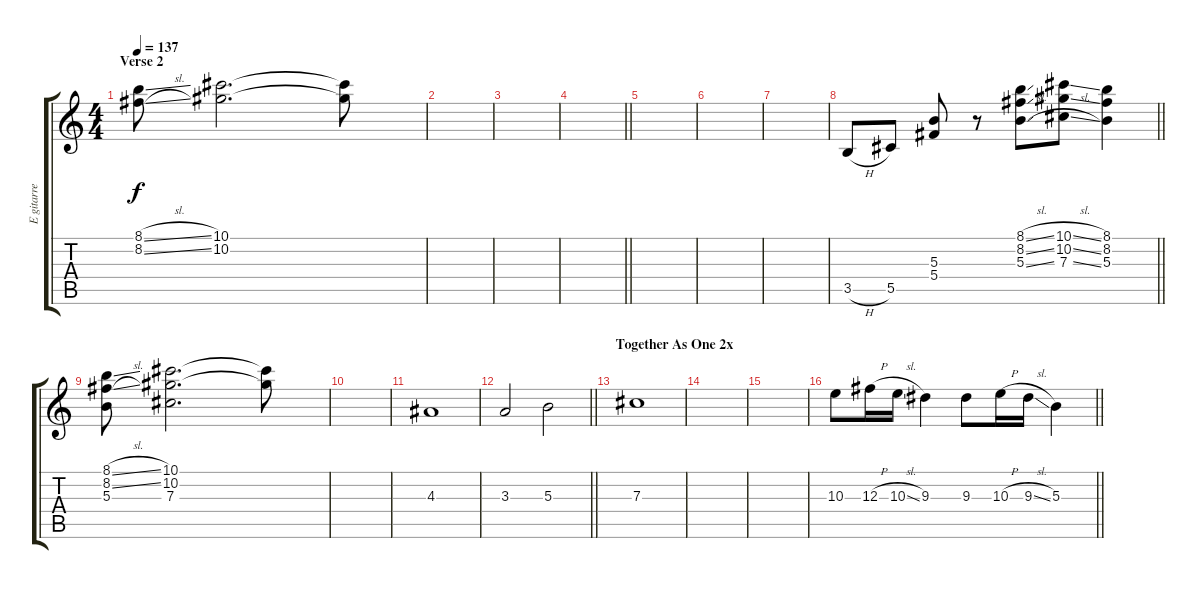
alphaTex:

\track ("E gitarre 2" "E gitarre ") {instrument electricguitarjazz}
\staff {score tabs}
\tuning (Eb4 Bb3 Gb3 Db3 Ab2 Eb2) {hide}
\ts (4 4)
\section ("" "Verse 2")
\tempo 137
\clef g2
\ks c
(8.1{sl} 8.2{sl}).8{dy f} (10.1 10.2).2{d} (10.1{t} 10.2{t}).8 |
|
|
\barLineRight lightlight
|
|
|
|
\barLineRight lightlight
3.5{h}.8 5.5.8 (5.3 5.4).8 r.8 (8.1{sl} 8.2{sl} 5.3{sl}).8 (10.1{sl} 10.2{sl} 7.3{sl}).8 (8.1 8.2 5.3).4 |
(8.1{sl} 8.2{sl} 5.3).8 (10.1 10.2 7.3).2{d} (10.1{t} 10.2{t}).8 |
|
4.3.1 |
\barLineRight lightlight
3.3.2 5.3.2 |
\section ("" "Together As One 2x")
7.3.1 |
|
|
\barLineRight lightlight
10.3.8 12.3{h}.16 10.3{sl}.16 9.3.4 9.3.8 10.3{h}.16 9.3{sl}.16 5.3.4
